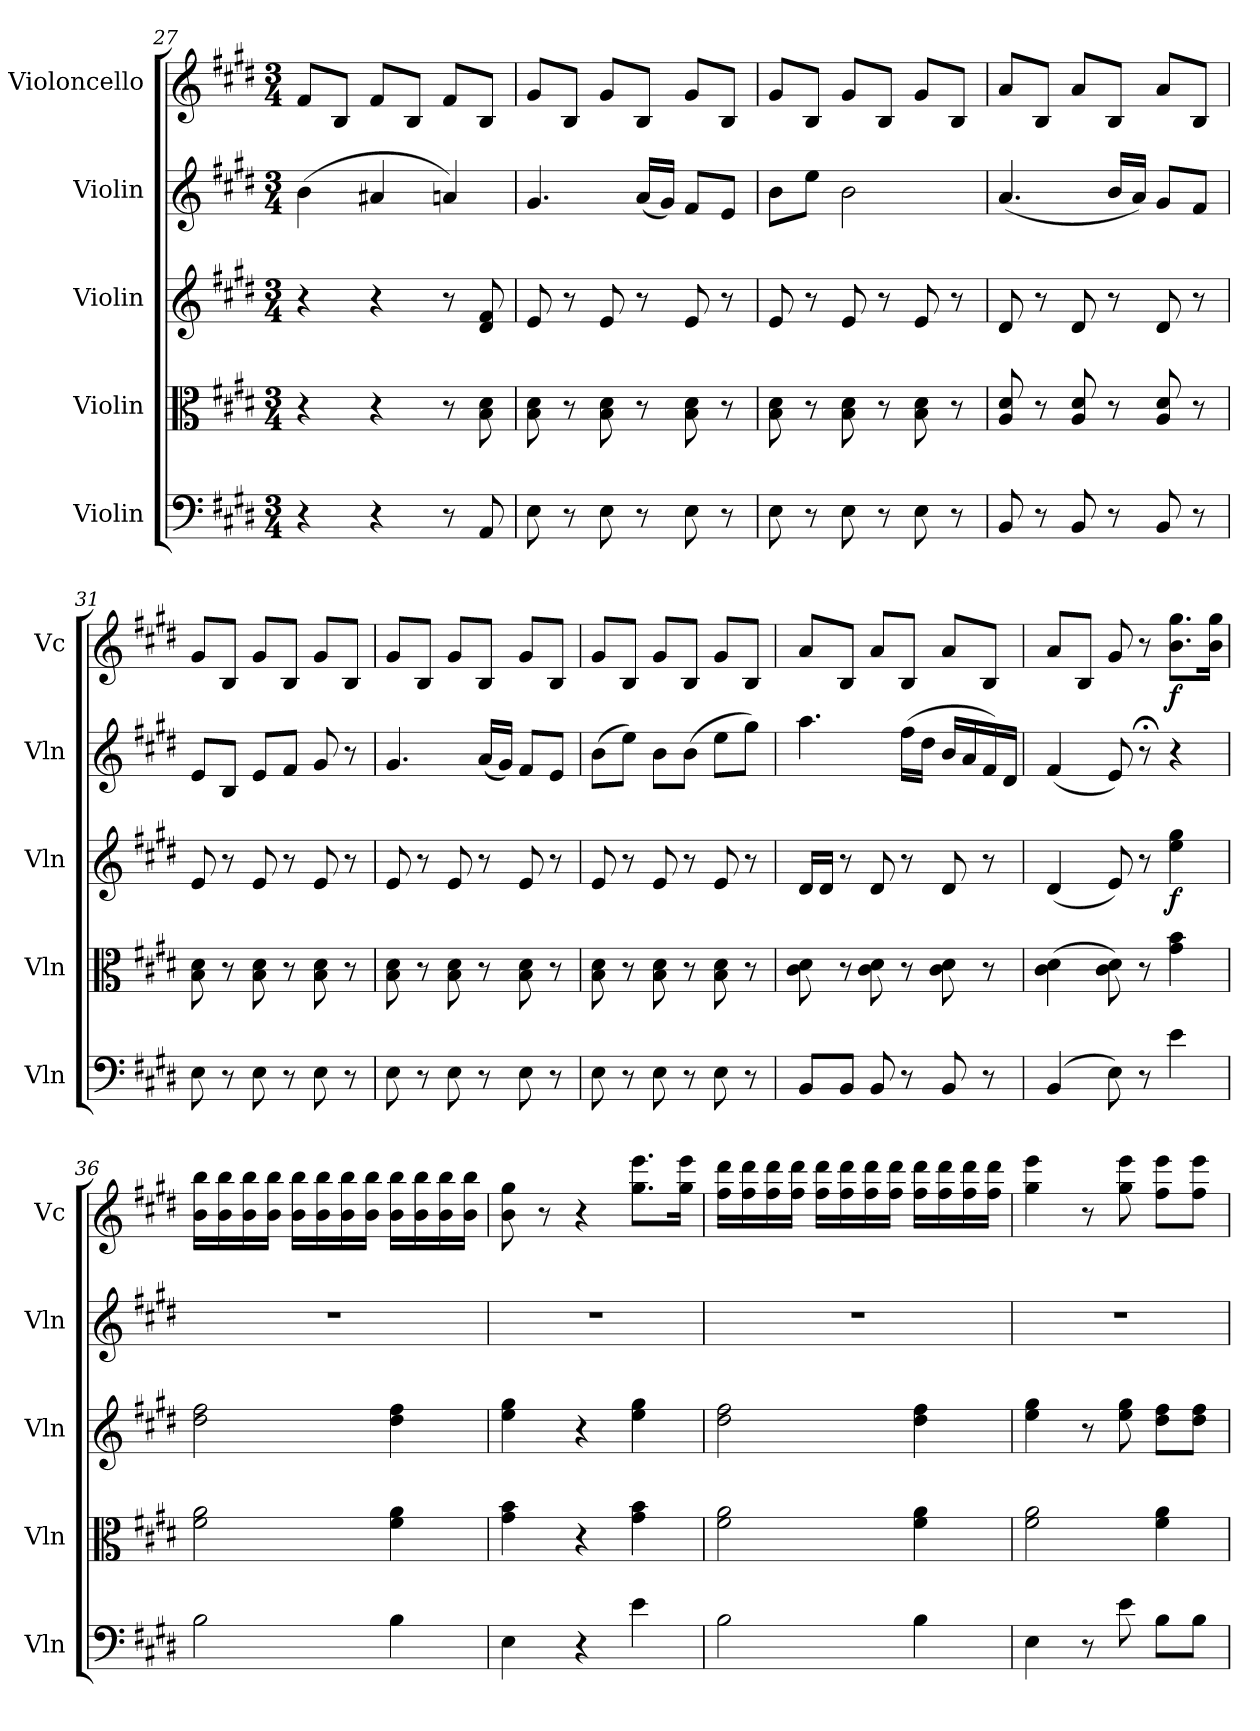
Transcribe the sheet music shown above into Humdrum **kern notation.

**kern	**kern	**kern	**dynam	**kern	**kern	**dynam
*part5	*part4	*part3	*part3	*part2	*part1	*part1
*staff5	*staff4	*staff3	*staff3	*staff2	*staff1	*staff1
*I"Violin	*I"Violin	*I"Violin	*	*I"Violin	*I"Violoncello	*
*I'Vln	*I'Vln	*I'Vln	*	*I'Vln	*I'Vc	*
*clefF4	*clefC3	*clefG2	*	*clefG2	*clefG2	*
*k[f#c#g#d#]	*k[f#c#g#d#]	*k[f#c#g#d#]	*	*k[f#c#g#d#]	*k[f#c#g#d#]	*
*M3/4	*M3/4	*M3/4	*	*M3/4	*M3/4	*
=27	=27	=27	=27	=27	=27	=27
4r	4r	4r	.	(>4b\	8f#/L	.
.	.	.	.	.	8B/J	.
4r	4r	4r	.	4a#X/	8f#/L	.
.	.	.	.	.	8B/J	.
8r	8r	8r	.	4an/)	8f#/L	.
8AA/	8B\ 8d#\	8d#/ 8f#/	.	.	8B/J	.
=28	=28	=28	=28	=28	=28	=28
8E\	8B\ 8d#\	8e/	.	4.g#/	8g#/L	.
8r	8r	8r	.	.	8B/J	.
8E\	8B\ 8d#\	8e/	.	.	8g#/L	.
8r	8r	8r	.	(<16a/LL	8B/J	.
.	.	.	.	16g#/JJ)	.	.
8E\	8B\ 8d#\	8e/	.	8f#/L	8g#/L	.
8r	8r	8r	.	8e/J	8B/J	.
!!LO:LB:g=z
=29	=29	=29	=29	=29	=29	=29
8E\	8B\ 8d#\	8e/	.	8b\L	8g#/L	.
8r	8r	8r	.	8ee\J	8B/J	.
8E\	8B\ 8d#\	8e/	.	2b\	8g#/L	.
8r	8r	8r	.	.	8B/J	.
8E\	8B\ 8d#\	8e/	.	.	8g#/L	.
8r	8r	8r	.	.	8B/J	.
=30	=30	=30	=30	=30	=30	=30
8BB/	8A/ 8d#/	8d#/	.	(<4.a/	8a/L	.
8r	8r	8r	.	.	8B/J	.
8BB/	8A/ 8d#/	8d#/	.	.	8a/L	.
8r	8r	8r	.	16b/LL	8B/J	.
.	.	.	.	16a/JJ)	.	.
8BB/	8A/ 8d#/	8d#/	.	8g#/L	8a/L	.
8r	8r	8r	.	8f#/J	8B/J	.
=31	=31	=31	=31	=31	=31	=31
8E\	8B\ 8d#\	8e/	.	8e/L	8g#/L	.
8r	8r	8r	.	8B/J	8B/J	.
8E\	8B\ 8d#\	8e/	.	8e/L	8g#/L	.
8r	8r	8r	.	8f#/J	8B/J	.
8E\	8B\ 8d#\	8e/	.	8g#/	8g#/L	.
8r	8r	8r	.	8r	8B/J	.
=32	=32	=32	=32	=32	=32	=32
8E\	8B\ 8d#\	8e/	.	4.g#/	8g#/L	.
8r	8r	8r	.	.	8B/J	.
8E\	8B\ 8d#\	8e/	.	.	8g#/L	.
8r	8r	8r	.	(<16a/LL	8B/J	.
.	.	.	.	16g#/JJ)	.	.
8E\	8B\ 8d#\	8e/	.	8f#/L	8g#/L	.
8r	8r	8r	.	8e/J	8B/J	.
=33	=33	=33	=33	=33	=33	=33
8E\	8B\ 8d#\	8e/	.	(>8b\L	8g#/L	.
8r	8r	8r	.	8ee\J)	8B/J	.
8E\	8B\ 8d#\	8e/	.	8b\L	8g#/L	.
8r	8r	8r	.	(>8b\J	8B/J	.
8E\	8B\ 8d#\	8e/	.	8ee\L	8g#/L	.
8r	8r	8r	.	8gg#\J)	8B/J	.
!!LO:PB:g=z
=34	=34	=34	=34	=34	=34	=34
8BB/L	8c#\ 8d#\	16d#/LL	.	4.aa\	8a/L	.
.	.	16d#/JJ	.	.	.	.
8BB/J	8r	8r	.	.	8B/J	.
8BB/	8c#\ 8d#\	8d#/	.	.	8a/L	.
8r	8r	8r	.	(>16ff#\LL	8B/J	.
.	.	.	.	16dd#\JJ	.	.
8BB/	8c#\ 8d#\	8d#/	.	16b/LL	8a/L	.
.	.	.	.	16a/	.	.
8r	8r	8r	.	16f#/)	8B/J	.
.	.	.	.	16d#/JJ	.	.
=35	=35	=35	=35	=35	=35	=35
(>4BB/	(>4c#\ 4d#\	(<4d#/	.	(<4f#/	8a/L	.
.	.	.	.	.	8B/J	.
8E\)	8c#\ 8d#\)	8e/)	.	8e/)	8g#/	.
8r	8r	8r	.	8r;<	8r	.
!	!	!	!LO:DY:b	!	!	!LO:DY:b
4e\	4g#\ 4b\	4ee\ 4gg#\	f	4r	8.b\ 8.gg#\L	f
.	.	.	.	.	16b\ 16gg#\Jk	.
=36	=36	=36	=36	=36	=36	=36
2B\	2f#\ 2a\	2dd#\ 2ff#\	.	2.r	16b\ 16bb\LL	.
.	.	.	.	.	16b\ 16bb\	.
.	.	.	.	.	16b\ 16bb\	.
.	.	.	.	.	16b\ 16bb\JJ	.
.	.	.	.	.	16b\ 16bb\LL	.
.	.	.	.	.	16b\ 16bb\	.
.	.	.	.	.	16b\ 16bb\	.
.	.	.	.	.	16b\ 16bb\JJ	.
4B\	4f#\ 4a\	4dd#\ 4ff#\	.	.	16b\ 16bb\LL	.
.	.	.	.	.	16b\ 16bb\	.
.	.	.	.	.	16b\ 16bb\	.
.	.	.	.	.	16b\ 16bb\JJ	.
=37	=37	=37	=37	=37	=37	=37
4E\	4g#\ 4b\	4ee\ 4gg#\	.	2.r	8b\ 8gg#\	.
.	.	.	.	.	8r	.
4r	4r	4r	.	.	4r	.
4e\	4g#\ 4b\	4ee\ 4gg#\	.	.	8.gg#\ 8.eee\L	.
.	.	.	.	.	16gg#\ 16eee\Jk	.
!!LO:LB:g=z
=38	=38	=38	=38	=38	=38	=38
2B\	2f#\ 2a\	2dd#\ 2ff#\	.	2.r	16ff#\ 16ddd#\LL	.
.	.	.	.	.	16ff#\ 16ddd#\	.
.	.	.	.	.	16ff#\ 16ddd#\	.
.	.	.	.	.	16ff#\ 16ddd#\JJ	.
.	.	.	.	.	16ff#\ 16ddd#\LL	.
.	.	.	.	.	16ff#\ 16ddd#\	.
.	.	.	.	.	16ff#\ 16ddd#\	.
.	.	.	.	.	16ff#\ 16ddd#\JJ	.
4B\	4f#\ 4a\	4dd#\ 4ff#\	.	.	16ff#\ 16ddd#\LL	.
.	.	.	.	.	16ff#\ 16ddd#\	.
.	.	.	.	.	16ff#\ 16ddd#\	.
.	.	.	.	.	16ff#\ 16ddd#\JJ	.
=39	=39	=39	=39	=39	=39	=39
4E\	2f#\ 2a\	4ee\ 4gg#\	.	2.r	4gg#\ 4eee\	.
8r	.	8r	.	.	8r	.
8e\	.	8ee\ 8gg#\	.	.	8gg#\ 8eee\	.
8B\L	4f#\ 4a\	8dd#\ 8ff#\L	.	.	8ff#\ 8eee\L	.
8B\J	.	8dd#\ 8ff#\J	.	.	8ff#\ 8eee\J	.
=	=	=	=	=	=	=
*-	*-	*-	*-	*-	*-	*-
